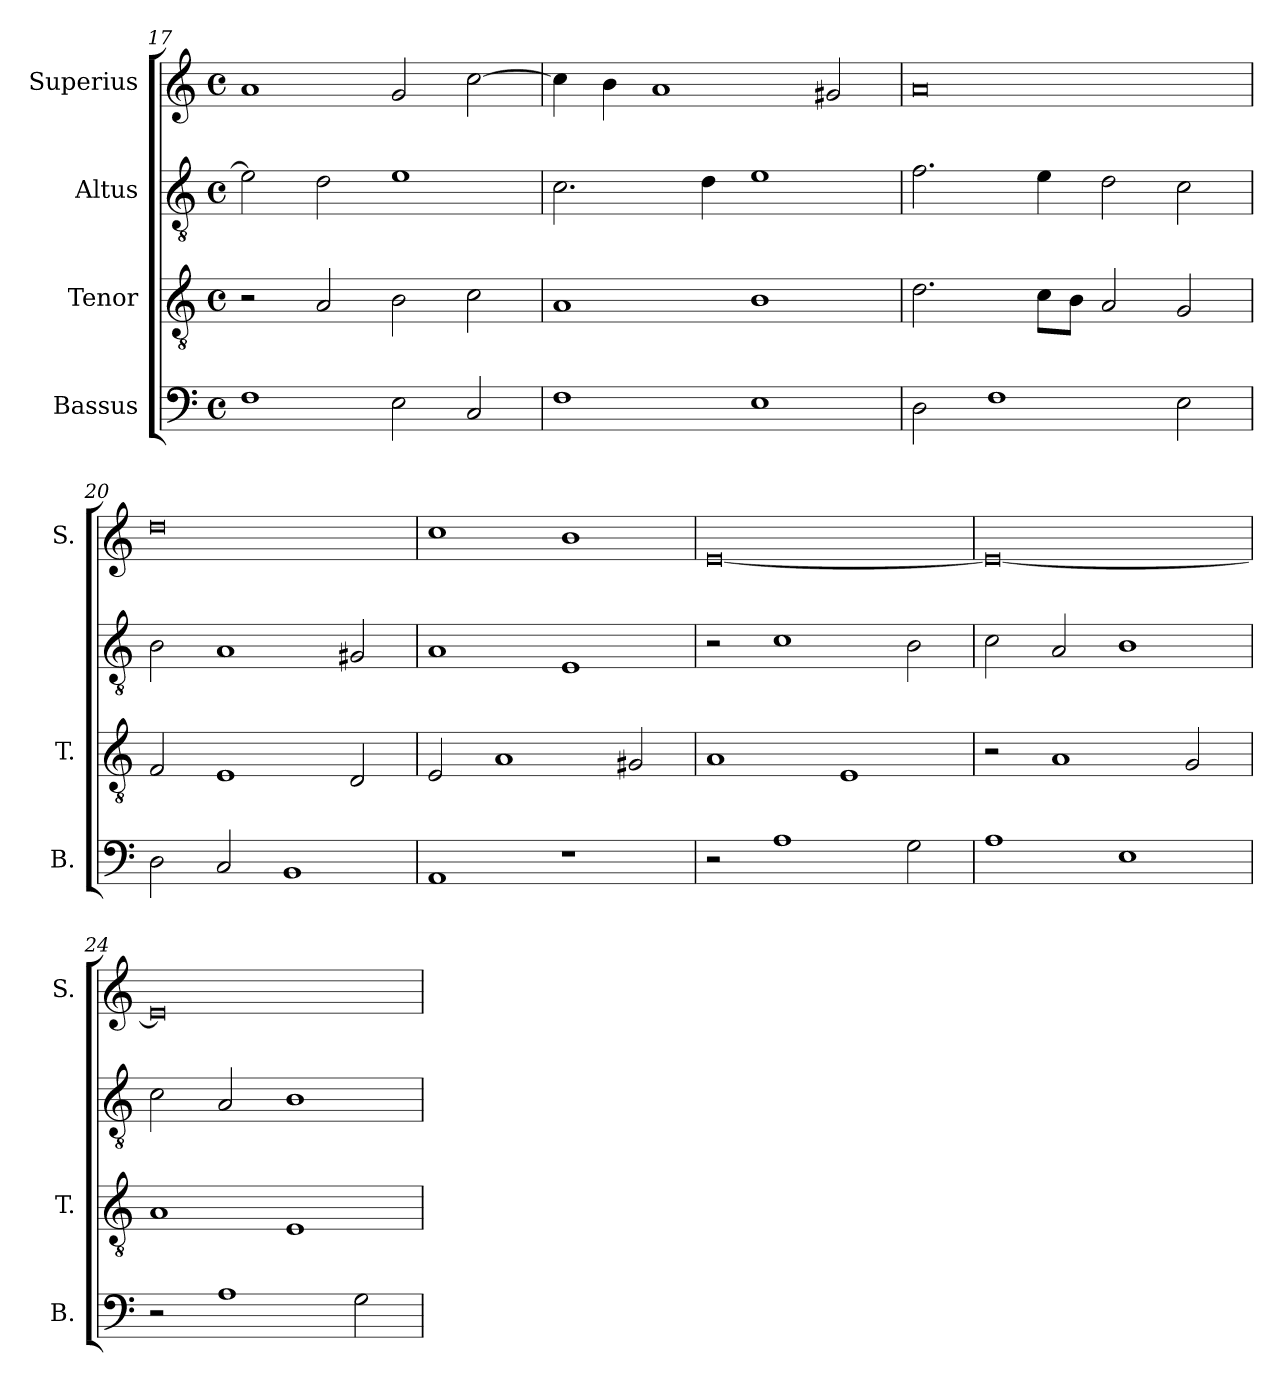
**kern	**kern	**kern	**kern
*part4	*part3	*part2	*part1
*staff4	*staff3	*staff2	*staff1
*I"Bassus	*I"Tenor	*I"Altus	*I"Superius
*I'B.	*I'T.	*	*I'S.
*clefF4	*clefGv2	*clefGv2	*clefG2
*	*ITrd7c12	*ITrd7c12	*
*k[]	*k[]	*k[]	*k[]
*C:	*C:	*C:	*C:
*M4/4	*M4/4	*M4/4	*M4/4
*met(c)	*met(c)	*met(c)	*met(c)
=17	=17	=17	=17
1Fi	2r	2Ei\]	1ai
.	2AAi/	2Di\	.
2Ei\	2BBi\	1Ei	2gi/
2Ci/	2Ci\	.	[>2cci\
=18	=18	=18	=18
1Fi	1AAi	2.Ci\	4cci\]
.	.	.	4bi\
.	.	.	1ai
.	.	4Di\	.
1Ei	1BBi	1Ei	.
.	.	.	2g#Xi/
=19	=19	=19	=19
2Di\	2.Di\	2.Fi\	0ai
1Fi	.	.	.
.	8Ci\L	4Ei\	.
.	8BBi\J	.	.
.	2AAi/	2Di\	.
2Ei\	2GGi/	2Ci\	.
=20	=20	=20	=20
2Di\	2FFi/	2BBi\	0ddi
2Ci/	1EEi	1AAi	.
1BBi	.	.	.
.	2DDi/	2GG#Xi/	.
!!LO:PB:g=z
=21	=21	=21	=21
1AAi	2EEi/	1AAi	1cci
.	1AAi	.	.
1r	.	1EEi	1bi
.	2GG#Xi/	.	.
=22	=22	=22	=22
2r	1AAi	2r	[<0ei
1Ai	.	1Ci	.
.	1EEi	.	.
2Gi\	.	2BBi\	.
=23	=23	=23	=23
1Ai	2r	2Ci\	0ei_<
.	1AAi	2AAi/	.
1Ei	.	1BBi	.
.	2GGi/	.	.
=24	=24	=24	=24
2r	1AAi	2Ci\	0ei]
1Ai	.	2AAi/	.
.	1EEi	1BBi	.
2Gi\	.	.	.
=	=	=	=
*-	*-	*-	*-
